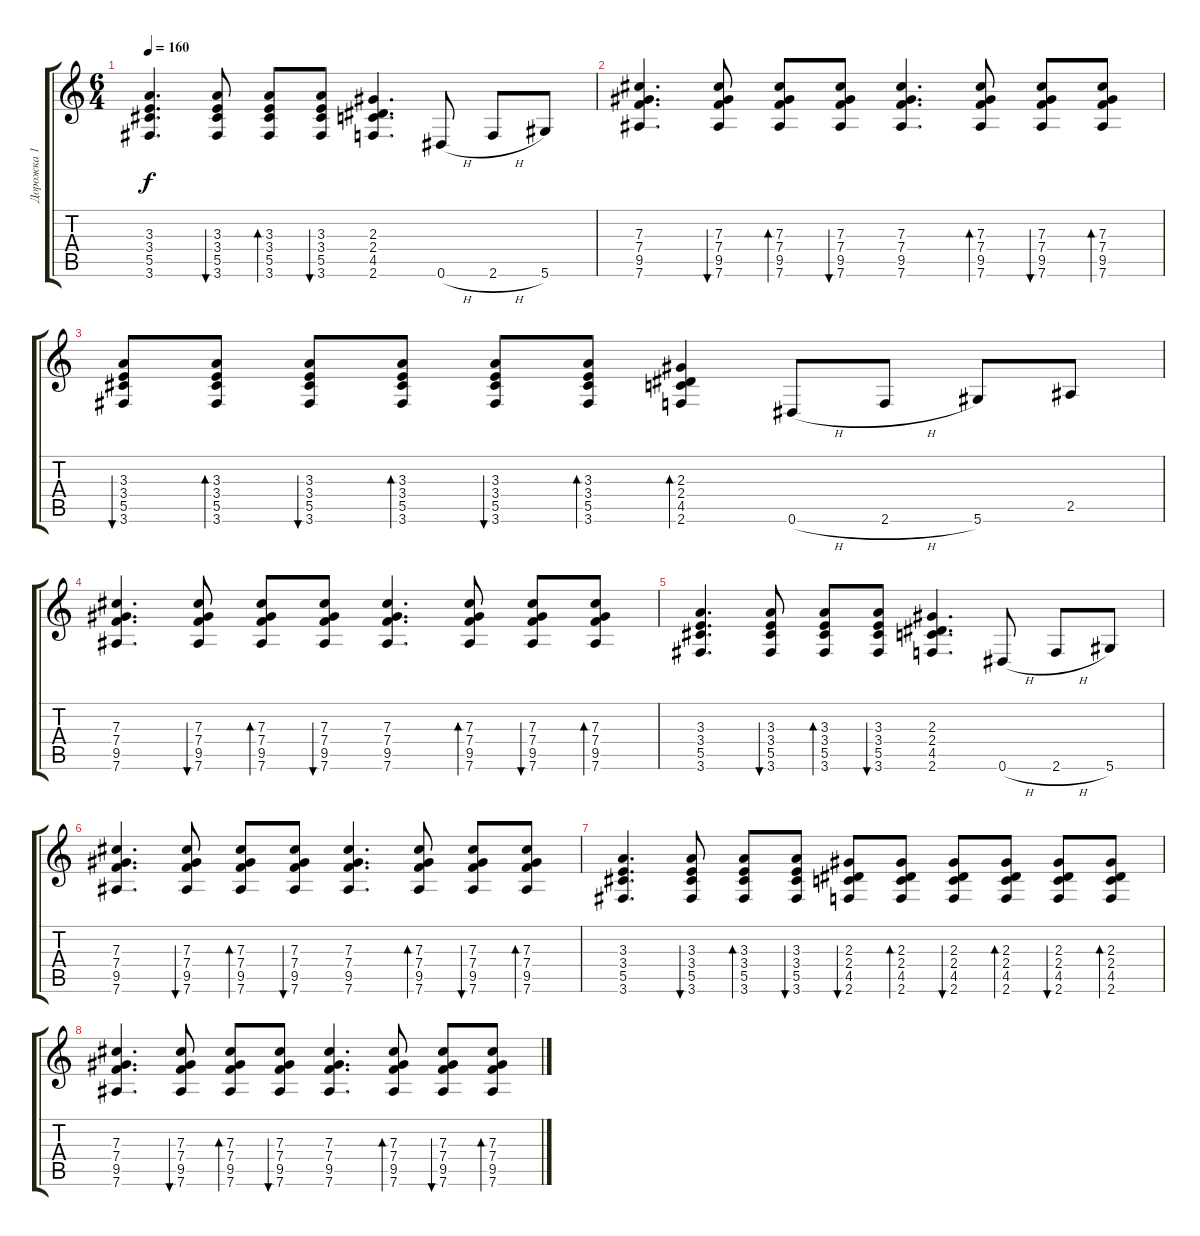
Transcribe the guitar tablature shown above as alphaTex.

\track ("Дорожка 1" "Дорожка 1") {instrument overdrivenguitar}
\staff {score tabs}
\tuning (Eb4 Bb3 Gb3 Db3 Ab2 Eb2) {hide}
\ts (6 4)
\tempo 160
\clef g2
\ks c
(3.3 3.4 5.5 3.6).4{d dy f} (3.3 3.4 5.5 3.6).8{bu 60} (3.3 3.4 5.5 3.6).8{bd 60} (3.3 3.4 5.5 3.6).8{bu 60} (2.3 2.4 4.5 2.6).4{d} 0.6{h}.8 2.6{h}.8 5.6.8 |
(7.3 7.4 9.5 7.6).4{d} (7.3 7.4 9.5 7.6).8{bu 60} (7.3 7.4 9.5 7.6).8{bd 60} (7.3 7.4 9.5 7.6).8{bu 60} (7.3 7.4 9.5 7.6).4{d} (7.3 7.4 9.5 7.6).8{bd 60} (7.3 7.4 9.5 7.6).8{bu 60} (7.3 7.4 9.5 7.6).8{bd 60} |
(3.3 3.4 5.5 3.6).8{bu 60} (3.3 3.4 5.5 3.6).8{bd 60} (3.3 3.4 5.5 3.6).8{bu 60} (3.3 3.4 5.5 3.6).8{bd 60} (3.3 3.4 5.5 3.6).8{bu 60} (3.3 3.4 5.5 3.6).8{bd 60} (2.3 2.4 4.5 2.6).4{bd 60} 0.6{h}.8 2.6{h}.8 5.6.8 2.5.8 |
(7.3 7.4 9.5 7.6).4{d} (7.3 7.4 9.5 7.6).8{bu 60} (7.3 7.4 9.5 7.6).8{bd 60} (7.3 7.4 9.5 7.6).8{bu 60} (7.3 7.4 9.5 7.6).4{d} (7.3 7.4 9.5 7.6).8{bd 60} (7.3 7.4 9.5 7.6).8{bu 60} (7.3 7.4 9.5 7.6).8{bd 60} |
(3.3 3.4 5.5 3.6).4{d} (3.3 3.4 5.5 3.6).8{bu 60} (3.3 3.4 5.5 3.6).8{bd 60} (3.3 3.4 5.5 3.6).8{bu 60} (2.3 2.4 4.5 2.6).4{d} 0.6{h}.8 2.6{h}.8 5.6.8 |
(7.3 7.4 9.5 7.6).4{d} (7.3 7.4 9.5 7.6).8{bu 60} (7.3 7.4 9.5 7.6).8{bd 60} (7.3 7.4 9.5 7.6).8{bu 60} (7.3 7.4 9.5 7.6).4{d} (7.3 7.4 9.5 7.6).8{bd 60} (7.3 7.4 9.5 7.6).8{bu 60} (7.3 7.4 9.5 7.6).8{bd 60} |
(3.3 3.4 5.5 3.6).4{d} (3.3 3.4 5.5 3.6).8{bu 60} (3.3 3.4 5.5 3.6).8{bd 60} (3.3 3.4 5.5 3.6).8{bu 60} (2.3 2.4 4.5 2.6).8{bu 60} (2.3 2.4 4.5 2.6).8{bd 60} (2.3 2.4 4.5 2.6).8{bu 60} (2.3 2.4 4.5 2.6).8{bd 60} (2.3 2.4 4.5 2.6).8{bu 60} (2.3 2.4 4.5 2.6).8{bd 60} |
(7.3 7.4 9.5 7.6).4{d} (7.3 7.4 9.5 7.6).8{bu 60} (7.3 7.4 9.5 7.6).8{bd 60} (7.3 7.4 9.5 7.6).8{bu 60} (7.3 7.4 9.5 7.6).4{d} (7.3 7.4 9.5 7.6).8{bd 60} (7.3 7.4 9.5 7.6).8{bu 60} (7.3 7.4 9.5 7.6).8{bd 60}
